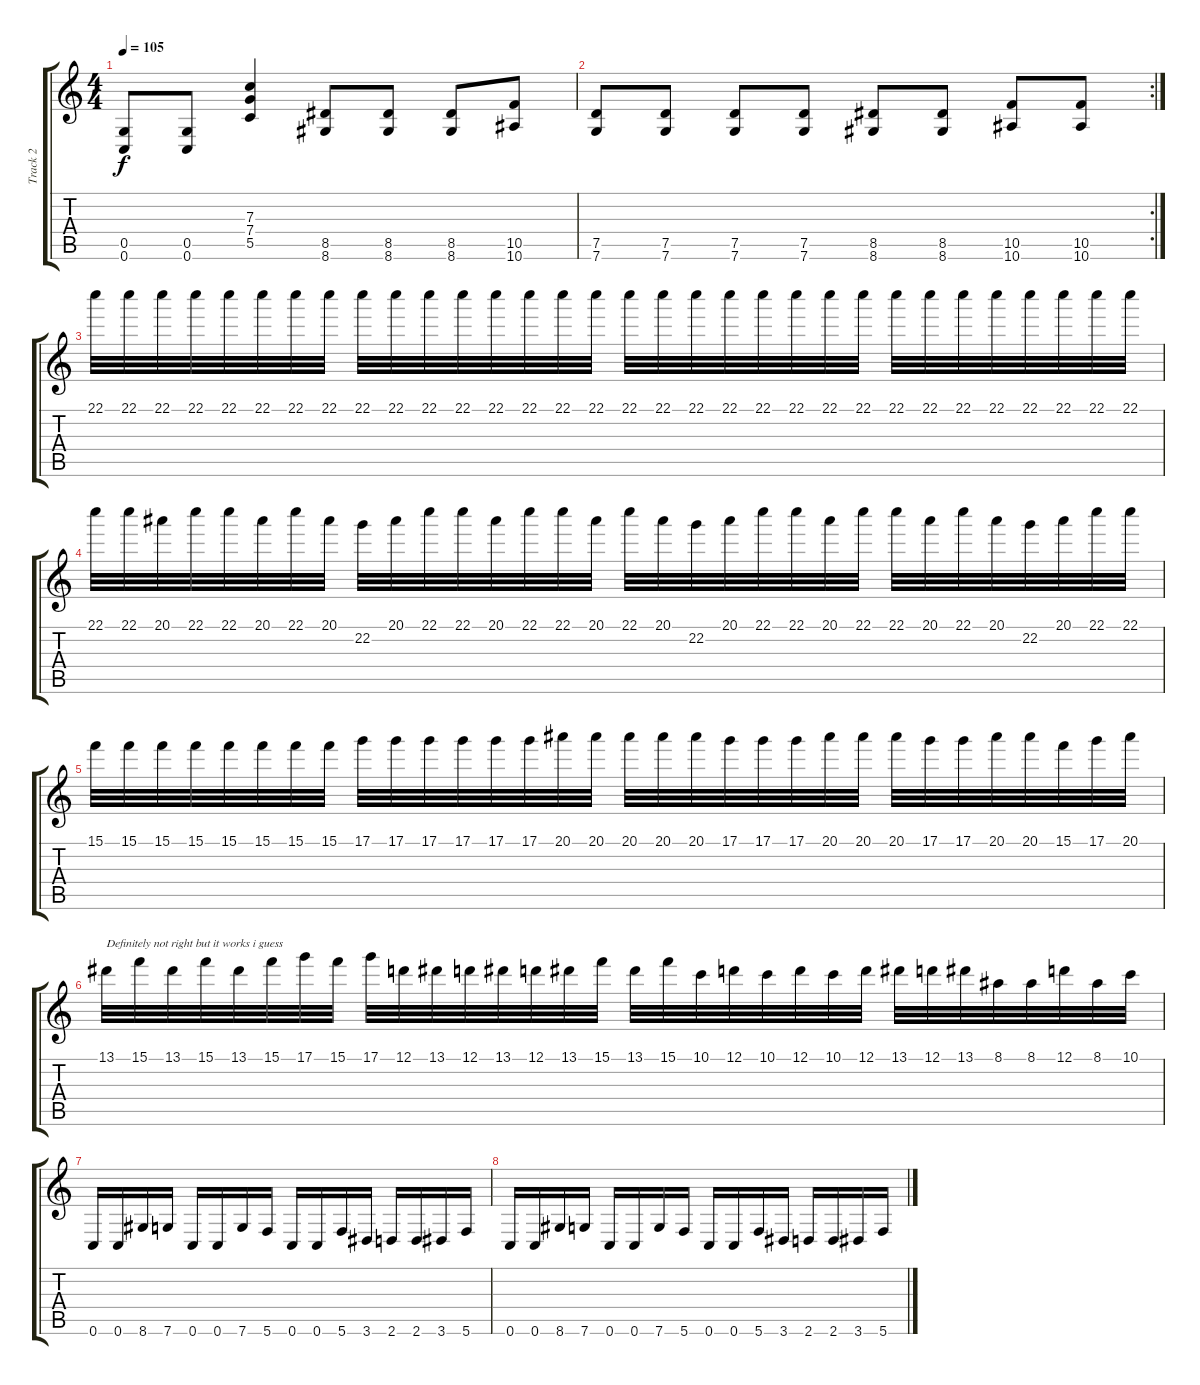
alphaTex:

\track ("Track 2" "Track 2") {instrument overdrivenguitar}
\staff {score tabs}
\tuning (D4 A3 F3 C3 G2 C2) {hide}
\ts (4 4)
\tempo 105
\clef g2
\ks c
(0.5 0.6).8{dy f} (0.5 0.6).8 (7.3 7.4 5.5).4 (8.5 8.6).8 (8.5 8.6).8 (8.5 8.6).8 (10.5 10.6).8 |
\rc 2
(7.5 7.6).8 (7.5 7.6).8 (7.5 7.6).8 (7.5 7.6).8 (8.5 8.6).8 (8.5 8.6).8 (10.5 10.6).8 (10.5 10.6).8 |
22.1.32{volume 0} 22.1.32{volume 16} 22.1.32 22.1.32 22.1.32 22.1.32 22.1.32 22.1.32 22.1.32 22.1.32 22.1.32 22.1.32 22.1.32 22.1.32 22.1.32 22.1.32 22.1.32 22.1.32 22.1.32 22.1.32 22.1.32 22.1.32 22.1.32 22.1.32 22.1.32 22.1.32 22.1.32 22.1.32 22.1.32 22.1.32 22.1.32 22.1.32 |
22.1.32 22.1.32 20.1.32 22.1.32 22.1.32 20.1.32 22.1.32 20.1.32 22.2.32 20.1.32 22.1.32 22.1.32 20.1.32 22.1.32 22.1.32 20.1.32 22.1.32 20.1.32 22.2.32 20.1.32 22.1.32 22.1.32 20.1.32 22.1.32 22.1.32 20.1.32 22.1.32 20.1.32 22.2.32 20.1.32 22.1.32 22.1.32 |
15.1.32 15.1.32 15.1.32 15.1.32 15.1.32 15.1.32 15.1.32 15.1.32 17.1.32 17.1.32 17.1.32 17.1.32 17.1.32 17.1.32 20.1.32 20.1.32 20.1.32 20.1.32 20.1.32 17.1.32 17.1.32 17.1.32 20.1.32 20.1.32 20.1.32 17.1.32 17.1.32 20.1.32 20.1.32 15.1.32 17.1.32 20.1.32 |
13.1.32{txt "Definitely not right but it works i guess"} 15.1.32 13.1.32 15.1.32 13.1.32 15.1.32 17.1.32 15.1.32 17.1.32 12.1.32 13.1.32 12.1.32 13.1.32 12.1.32 13.1.32 15.1.32 13.1.32 15.1.32 10.1.32 12.1.32 10.1.32 12.1.32 10.1.32 12.1.32 13.1.32 12.1.32 13.1.32 8.1.32 8.1.32 12.1.32 8.1.32 10.1.32 |
0.6.16 0.6.16 8.6.16 7.6.16 0.6.16 0.6.16 7.6.16 5.6.16 0.6.16 0.6.16 5.6.16 3.6.16 2.6.16 2.6.16 3.6.16 5.6.16 |
0.6.16 0.6.16 8.6.16 7.6.16 0.6.16 0.6.16 7.6.16 5.6.16 0.6.16 0.6.16 5.6.16 3.6.16 2.6.16 2.6.16 3.6.16 5.6.16
